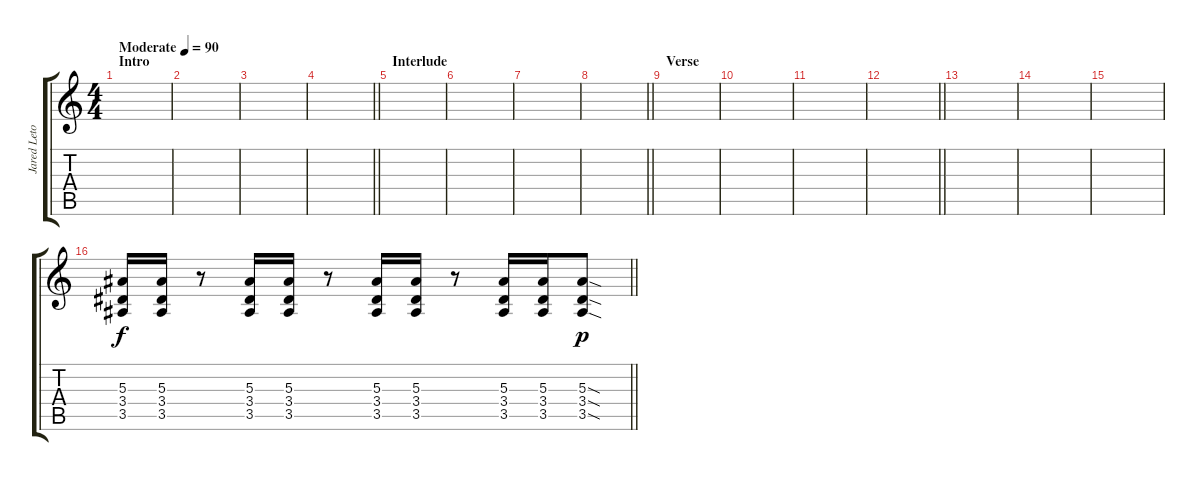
\track ("Jared Leto - Guitar" "Jared Leto") {instrument overdrivenguitar}
\staff {score tabs}
\tuning (D4 A3 F3 C3 G2 C2) {hide}
\ts (4 4)
\section ("" "Intro")
\tempo (90 "Moderate")
\clef g2
\ks c
|
|
|
\barLineRight lightlight
|
\section ("" "Interlude")
|
|
|
\barLineRight lightlight
|
\section ("" "Verse")
|
|
|
\barLineRight lightlight
|
\section ("" "")
|
|
|
\barLineRight lightlight
(5.3 3.4 3.5).16 (5.3 3.4 3.5).16 r.8 (5.3 3.4 3.5).16 (5.3 3.4 3.5).16 r.8 (5.3 3.4 3.5).16 (5.3 3.4 3.5).16 r.8 (5.3 3.4 3.5).16 (5.3 3.4 3.5).16 (5.3{sod} 3.4{sod} 3.5{sod}).8{dy p}
